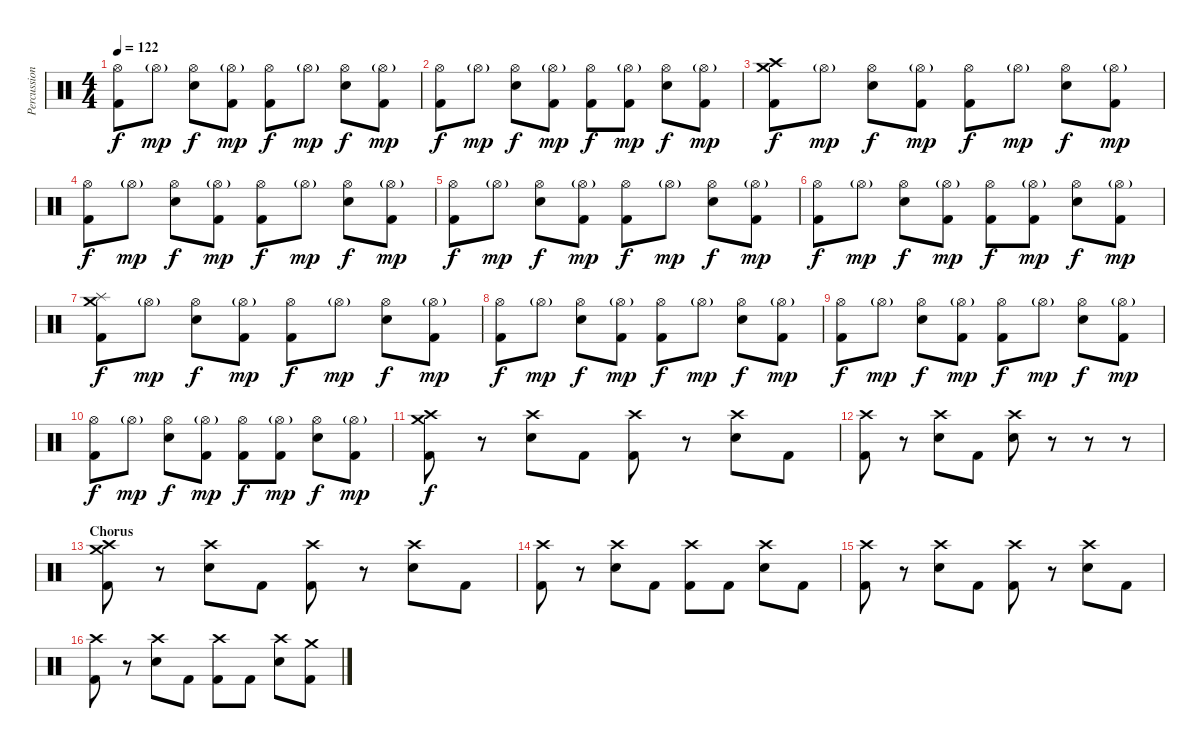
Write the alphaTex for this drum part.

\track ("Percussions" "Percussion") {instrument percussion}
\staff {score}
\articulation defaults
\ts (4 4)
\tempo 122
\clef neutral
\ks c
("Hi-Hat (open)" "Kick (hit) 2").8{dy f} "Hi-Hat (open)"{g}.8{dy mp} ("Hi-Hat (open)" "Electric Snare (hit)").8{dy f} ("Hi-Hat (open)"{g} "Kick (hit) 2").8{dy mp} ("Hi-Hat (open)" "Kick (hit) 2").8{dy f} "Hi-Hat (open)"{g}.8{dy mp} ("Hi-Hat (open)" "Electric Snare (hit)").8{dy f} ("Hi-Hat (open)"{g} "Kick (hit) 2").8{dy mp} |
("Hi-Hat (open)" "Kick (hit) 2").8{dy f} "Hi-Hat (open)"{g}.8{dy mp} ("Hi-Hat (open)" "Electric Snare (hit)").8{dy f} ("Hi-Hat (open)"{g} "Kick (hit) 2").8{dy mp} ("Hi-Hat (open)" "Kick (hit) 2").8{dy f} ("Hi-Hat (open)"{g} "Kick (hit) 2").8{dy mp} ("Hi-Hat (open)" "Electric Snare (hit)").8{dy f} ("Hi-Hat (open)"{g} "Kick (hit) 2").8{dy mp} |
("Crash medium (hit)" "Crash high (hit)" "Kick (hit) 2").8{dy f} "Hi-Hat (open)"{g}.8{dy mp} ("Hi-Hat (open)" "Electric Snare (hit)").8{dy f} ("Hi-Hat (open)"{g} "Kick (hit) 2").8{dy mp} ("Hi-Hat (open)" "Kick (hit) 2").8{dy f} "Hi-Hat (open)"{g}.8{dy mp} ("Hi-Hat (open)" "Electric Snare (hit)").8{dy f} ("Hi-Hat (open)"{g} "Kick (hit) 2").8{dy mp} |
("Hi-Hat (open)" "Kick (hit) 2").8{dy f} "Hi-Hat (open)"{g}.8{dy mp} ("Hi-Hat (open)" "Electric Snare (hit)").8{dy f} ("Hi-Hat (open)"{g} "Kick (hit) 2").8{dy mp} ("Hi-Hat (open)" "Kick (hit) 2").8{dy f} "Hi-Hat (open)"{g}.8{dy mp} ("Hi-Hat (open)" "Electric Snare (hit)").8{dy f} ("Hi-Hat (open)"{g} "Kick (hit) 2").8{dy mp} |
("Hi-Hat (open)" "Kick (hit) 2").8{dy f} "Hi-Hat (open)"{g}.8{dy mp} ("Hi-Hat (open)" "Electric Snare (hit)").8{dy f} ("Hi-Hat (open)"{g} "Kick (hit) 2").8{dy mp} ("Hi-Hat (open)" "Kick (hit) 2").8{dy f} "Hi-Hat (open)"{g}.8{dy mp} ("Hi-Hat (open)" "Electric Snare (hit)").8{dy f} ("Hi-Hat (open)"{g} "Kick (hit) 2").8{dy mp} |
("Hi-Hat (open)" "Kick (hit) 2").8{dy f} "Hi-Hat (open)"{g}.8{dy mp} ("Hi-Hat (open)" "Electric Snare (hit)").8{dy f} ("Hi-Hat (open)"{g} "Kick (hit) 2").8{dy mp} ("Hi-Hat (open)" "Kick (hit) 2").8{dy f} ("Hi-Hat (open)"{g} "Kick (hit) 2").8{dy mp} ("Hi-Hat (open)" "Electric Snare (hit)").8{dy f} ("Hi-Hat (open)"{g} "Kick (hit) 2").8{dy mp} |
("Splash (hit)" "Crash medium (hit)" "Kick (hit) 2").8{dy f} "Hi-Hat (open)"{g}.8{dy mp} ("Hi-Hat (open)" "Electric Snare (hit)").8{dy f} ("Hi-Hat (open)"{g} "Kick (hit) 2").8{dy mp} ("Hi-Hat (open)" "Kick (hit) 2").8{dy f} "Hi-Hat (open)"{g}.8{dy mp} ("Hi-Hat (open)" "Electric Snare (hit)").8{dy f} ("Hi-Hat (open)"{g} "Kick (hit) 2").8{dy mp} |
("Hi-Hat (open)" "Kick (hit) 2").8{dy f} "Hi-Hat (open)"{g}.8{dy mp} ("Hi-Hat (open)" "Electric Snare (hit)").8{dy f} ("Hi-Hat (open)"{g} "Kick (hit) 2").8{dy mp} ("Hi-Hat (open)" "Kick (hit) 2").8{dy f} "Hi-Hat (open)"{g}.8{dy mp} ("Hi-Hat (open)" "Electric Snare (hit)").8{dy f} ("Hi-Hat (open)"{g} "Kick (hit) 2").8{dy mp} |
("Hi-Hat (open)" "Kick (hit) 2").8{dy f} "Hi-Hat (open)"{g}.8{dy mp} ("Hi-Hat (open)" "Electric Snare (hit)").8{dy f} ("Hi-Hat (open)"{g} "Kick (hit) 2").8{dy mp} ("Hi-Hat (open)" "Kick (hit) 2").8{dy f} "Hi-Hat (open)"{g}.8{dy mp} ("Hi-Hat (open)" "Electric Snare (hit)").8{dy f} ("Hi-Hat (open)"{g} "Kick (hit) 2").8{dy mp} |
("Hi-Hat (open)" "Kick (hit) 2").8{dy f} "Hi-Hat (open)"{g}.8{dy mp} ("Hi-Hat (open)" "Electric Snare (hit)").8{dy f} ("Hi-Hat (open)"{g} "Kick (hit) 2").8{dy mp} ("Hi-Hat (open)" "Kick (hit) 2").8{dy f} ("Hi-Hat (open)"{g} "Kick (hit) 2").8{dy mp} ("Hi-Hat (open)" "Electric Snare (hit)").8{dy f} ("Hi-Hat (open)"{g} "Kick (hit) 2").8{dy mp} |
("Crash medium (hit)" "Crash high (hit)" "Kick (hit) 2").8{dy f} r.8 ("Crash high (hit)" "Electric Snare (hit)").8 "Kick (hit) 2".8 ("Crash high (hit)" "Kick (hit) 2").8 r.8 ("Crash high (hit)" "Electric Snare (hit)").8 "Kick (hit) 2".8 |
("Crash high (hit)" "Kick (hit) 2").8 r.8 ("Crash high (hit)" "Electric Snare (hit)").8 "Kick (hit) 2".8 ("Crash high (hit)" "Electric Snare (hit)").8 r.8 r.8 r.8 |
\section ("" "Chorus")
("Crash medium (hit)" "Crash high (hit)" "Kick (hit) 2").8 r.8 ("Crash high (hit)" "Electric Snare (hit)").8 "Kick (hit) 2".8 ("Crash high (hit)" "Kick (hit) 2").8 r.8 ("Crash high (hit)" "Electric Snare (hit)").8 "Kick (hit) 2".8 |
("Crash high (hit)" "Kick (hit) 2").8 r.8 ("Crash high (hit)" "Electric Snare (hit)").8 "Kick (hit) 2".8 ("Crash high (hit)" "Kick (hit) 2").8 "Kick (hit) 2".8 ("Crash high (hit)" "Electric Snare (hit)").8 "Kick (hit) 2".8 |
("Crash high (hit)" "Kick (hit) 2").8 r.8 ("Crash high (hit)" "Electric Snare (hit)").8 "Kick (hit) 2".8 ("Crash high (hit)" "Kick (hit) 2").8 r.8 ("Crash high (hit)" "Electric Snare (hit)").8 "Kick (hit) 2".8 |
("Crash high (hit)" "Kick (hit) 2").8 r.8 ("Crash high (hit)" "Electric Snare (hit)").8 "Kick (hit) 2".8 ("Crash high (hit)" "Kick (hit) 2").8 "Kick (hit) 2".8 ("Crash high (hit)" "Electric Snare (hit)").8 ("Crash medium (hit)" "Kick (hit) 2").8
